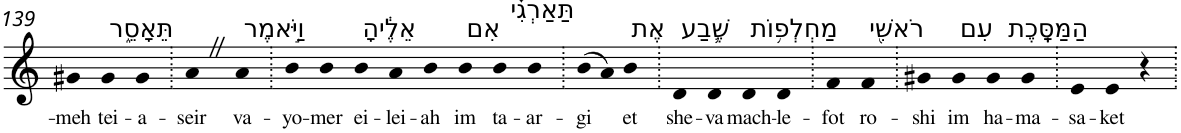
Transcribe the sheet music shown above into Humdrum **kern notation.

**kern	**text
*part1	*part1
*staff1	*staff1
*I"Piano	*
*I'Pno	*
!!LO:PB:g=z
*clefG2	*
*k[]	*
=139	=139
!	!LO:LY:b
4g#X	-meh
!LO:TX:a:t=תֵּאָסֵ֑ר	!
!	!LO:LY:b
4g#	tei-
!	!LO:LY:b
4g#	-a-
=140.	=140.
!	!LO:LY:b
4aZ	-seir
!LO:TX:a:t=וַיֹּ֣אמֶר	!
!	!LO:LY:b
4a	va-
=141.	=141.
!	!LO:LY:b
4b	-yo-
!	!LO:LY:b
4b	-mer
!LO:TX:a:t=אֵלֶ֔יהָ	!
!	!LO:LY:b
4b	ei-
!	!LO:LY:b
4a	-lei-
!	!LO:LY:b
4b	-ah
!LO:TX:a:t=אִם	!
!	!LO:LY:b
4b	im
!LO:TX:a:t=תַּאַרְגִ֗י	!
!	!LO:LY:b
4b	ta-
!	!LO:LY:b
4b	-ar-
=142.	=142.
!	!LO:LY:b
(>8b	-gi
8a)	.
!LO:TX:a:t=אֶת	!
!	!LO:LY:b
4b	et
=143.	=143.
!LO:TX:a:t=שֶׁ֛בַע	!
!	!LO:LY:b
4d	she-
!	!LO:LY:b
4d	-va
!LO:TX:a:t=מַחְלְפ֥וֹת	!
!	!LO:LY:b
4d	mach-
!	!LO:LY:b
4d	-le-
=144.	=144.
!	!LO:LY:b
4f	-fot
!LO:TX:a:t=רֹאשִׁ֖י	!
!	!LO:LY:b
4f	ro-
=145.	=145.
!	!LO:LY:b
4g#X	-shi
!LO:TX:a:t=עִם	!
!	!LO:LY:b
4g#	im
!LO:TX:a:t=הַמַּסָּֽכֶת	!
!	!LO:LY:b
4g#	ha-
!	!LO:LY:b
4g#	-ma-
=146.	=146.
!	!LO:LY:b
4e	-sa-
!	!LO:LY:b
4e	-ket
4r	.
=.	=.
*-	*-
